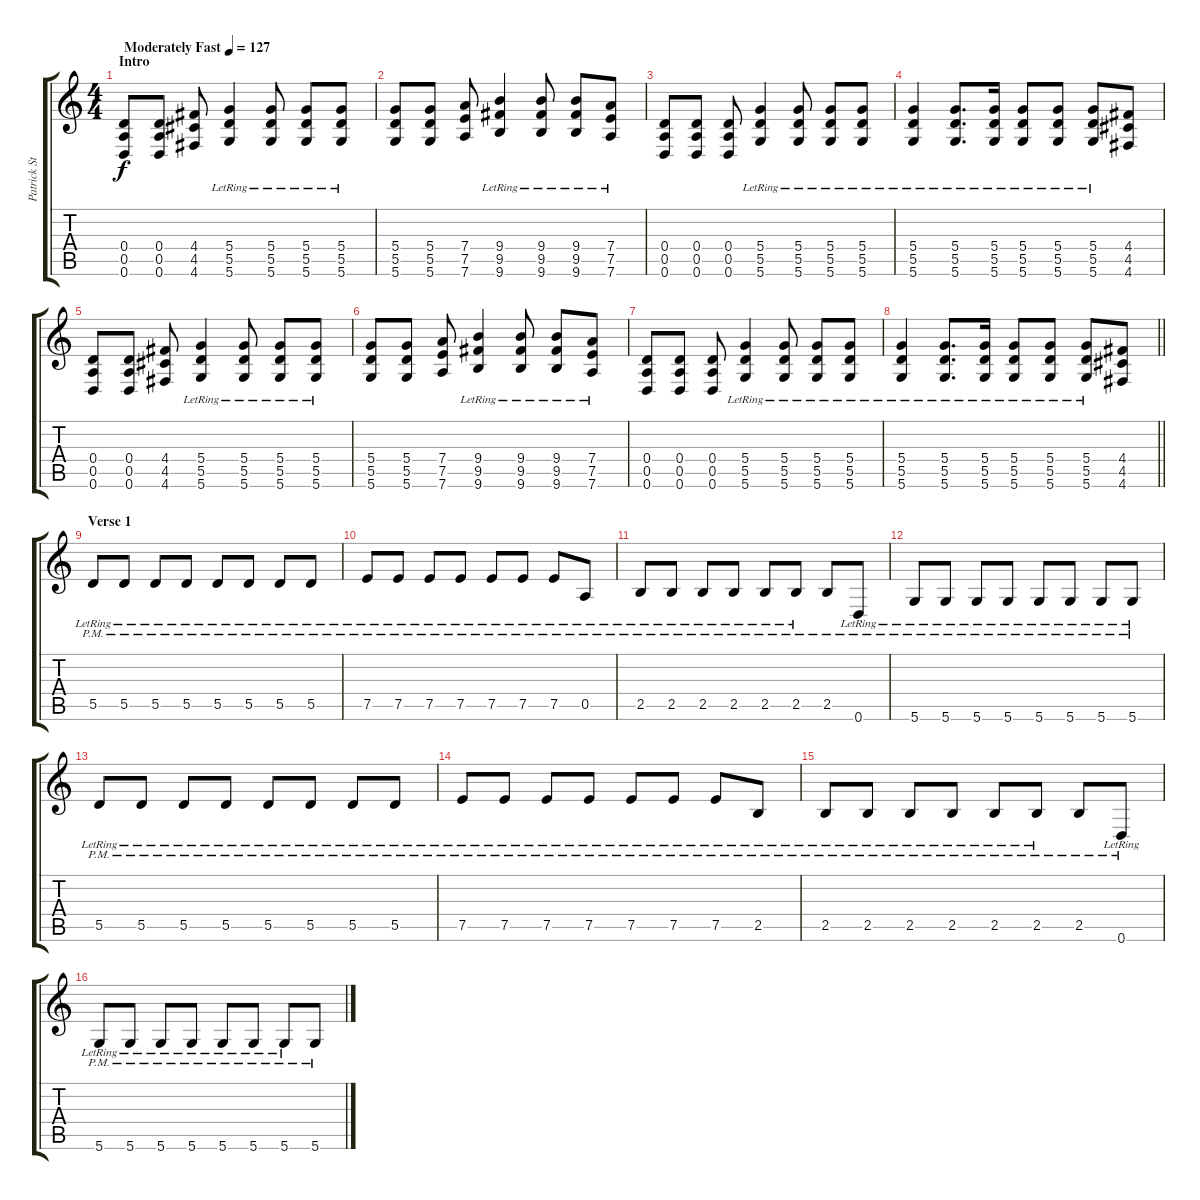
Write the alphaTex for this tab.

\track ("Patrick Stump (Rhythm Guitar)" "Patrick St") {instrument distortionguitar}
\staff {score tabs}
\tuning (E4 B3 G3 D3 A2 D2) {hide}
\ts (4 4)
\section ("" "Intro")
\tempo (127 "Moderately Fast")
\clef g2
\ks c
(0.4 0.5 0.6).8{dy f instrument distortionguitar} (0.4 0.5 0.6).8 (4.4 4.5 4.6).8 (5.4 5.5 5.6{lr}).4 (5.4 5.5 5.6{lr}).8 (5.4 5.5 5.6{lr}).8 (5.4 5.5 5.6{lr}).8 |
(5.4 5.5 5.6).8 (5.4 5.5 5.6).8 (7.4 7.5 7.6).8 (9.4 9.5 9.6{lr}).4 (9.4 9.5 9.6{lr}).8 (9.4 9.5 9.6{lr}).8 (7.4 7.5 7.6{lr}).8 |
(0.4 0.5 0.6).8 (0.4 0.5 0.6).8 (0.4 0.5 0.6).8 (5.4 5.5 5.6{lr}).4 (5.4 5.5 5.6{lr}).8 (5.4 5.5 5.6{lr}).8 (5.4 5.5 5.6{lr}).8 |
(5.4 5.5 5.6{lr}).4 (5.4 5.5 5.6{lr}).8{d} (5.4 5.5 5.6{lr}).16 (5.4 5.5 5.6{lr}).8 (5.4 5.5 5.6{lr}).8 (5.4 5.5 5.6{lr}).8 (4.4 4.5 4.6).8 |
(0.4 0.5 0.6).8 (0.4 0.5 0.6).8 (4.4 4.5 4.6).8 (5.4 5.5 5.6{lr}).4 (5.4 5.5 5.6{lr}).8 (5.4 5.5 5.6{lr}).8 (5.4 5.5 5.6{lr}).8 |
(5.4 5.5 5.6).8 (5.4 5.5 5.6).8 (7.4 7.5 7.6).8 (9.4 9.5 9.6{lr}).4 (9.4 9.5 9.6{lr}).8 (9.4 9.5 9.6{lr}).8 (7.4 7.5 7.6{lr}).8 |
(0.4 0.5 0.6).8 (0.4 0.5 0.6).8 (0.4 0.5 0.6).8 (5.4 5.5 5.6{lr}).4 (5.4 5.5 5.6{lr}).8 (5.4 5.5 5.6{lr}).8 (5.4 5.5 5.6{lr}).8 |
\barLineRight lightlight
(5.4 5.5 5.6{lr}).4 (5.4 5.5 5.6{lr}).8{d} (5.4 5.5 5.6{lr}).16 (5.4 5.5 5.6{lr}).8 (5.4 5.5 5.6{lr}).8 (5.4 5.5 5.6{lr}).8 (4.4 4.5 4.6).8 |
\section ("" "Verse 1")
5.5{pm lr}.8 5.5{pm lr}.8 5.5{pm lr}.8 5.5{pm lr}.8 5.5{pm lr}.8 5.5{pm lr}.8 5.5{pm lr}.8 5.5{pm lr}.8 |
7.5{pm lr}.8 7.5{pm lr}.8 7.5{pm lr}.8 7.5{pm lr}.8 7.5{pm lr}.8 7.5{pm lr}.8 7.5{pm lr}.8 0.5{pm lr}.8 |
2.5{pm lr}.8 2.5{pm lr}.8 2.5{pm lr}.8 2.5{pm lr}.8 2.5{pm lr}.8 2.5{pm lr}.8 2.5{pm}.8 0.6{pm lr}.8 |
5.6{pm lr}.8 5.6{pm lr}.8 5.6{pm lr}.8 5.6{pm lr}.8 5.6{pm lr}.8 5.6{pm lr}.8 5.6{pm lr}.8 5.6{pm lr}.8 |
5.5{pm lr}.8 5.5{pm lr}.8 5.5{pm lr}.8 5.5{pm lr}.8 5.5{pm lr}.8 5.5{pm lr}.8 5.5{pm lr}.8 5.5{pm lr}.8 |
7.5{pm lr}.8 7.5{pm lr}.8 7.5{pm lr}.8 7.5{pm lr}.8 7.5{pm lr}.8 7.5{pm lr}.8 7.5{pm lr}.8 2.5{pm lr}.8 |
2.5{pm lr}.8 2.5{pm lr}.8 2.5{pm lr}.8 2.5{pm lr}.8 2.5{pm lr}.8 2.5{pm lr}.8 2.5{pm}.8 0.6{pm lr}.8 |
5.6{pm lr}.8 5.6{pm lr}.8 5.6{pm lr}.8 5.6{pm lr}.8 5.6{pm lr}.8 5.6{pm lr}.8 5.6{pm lr}.8 5.6{pm}.8
